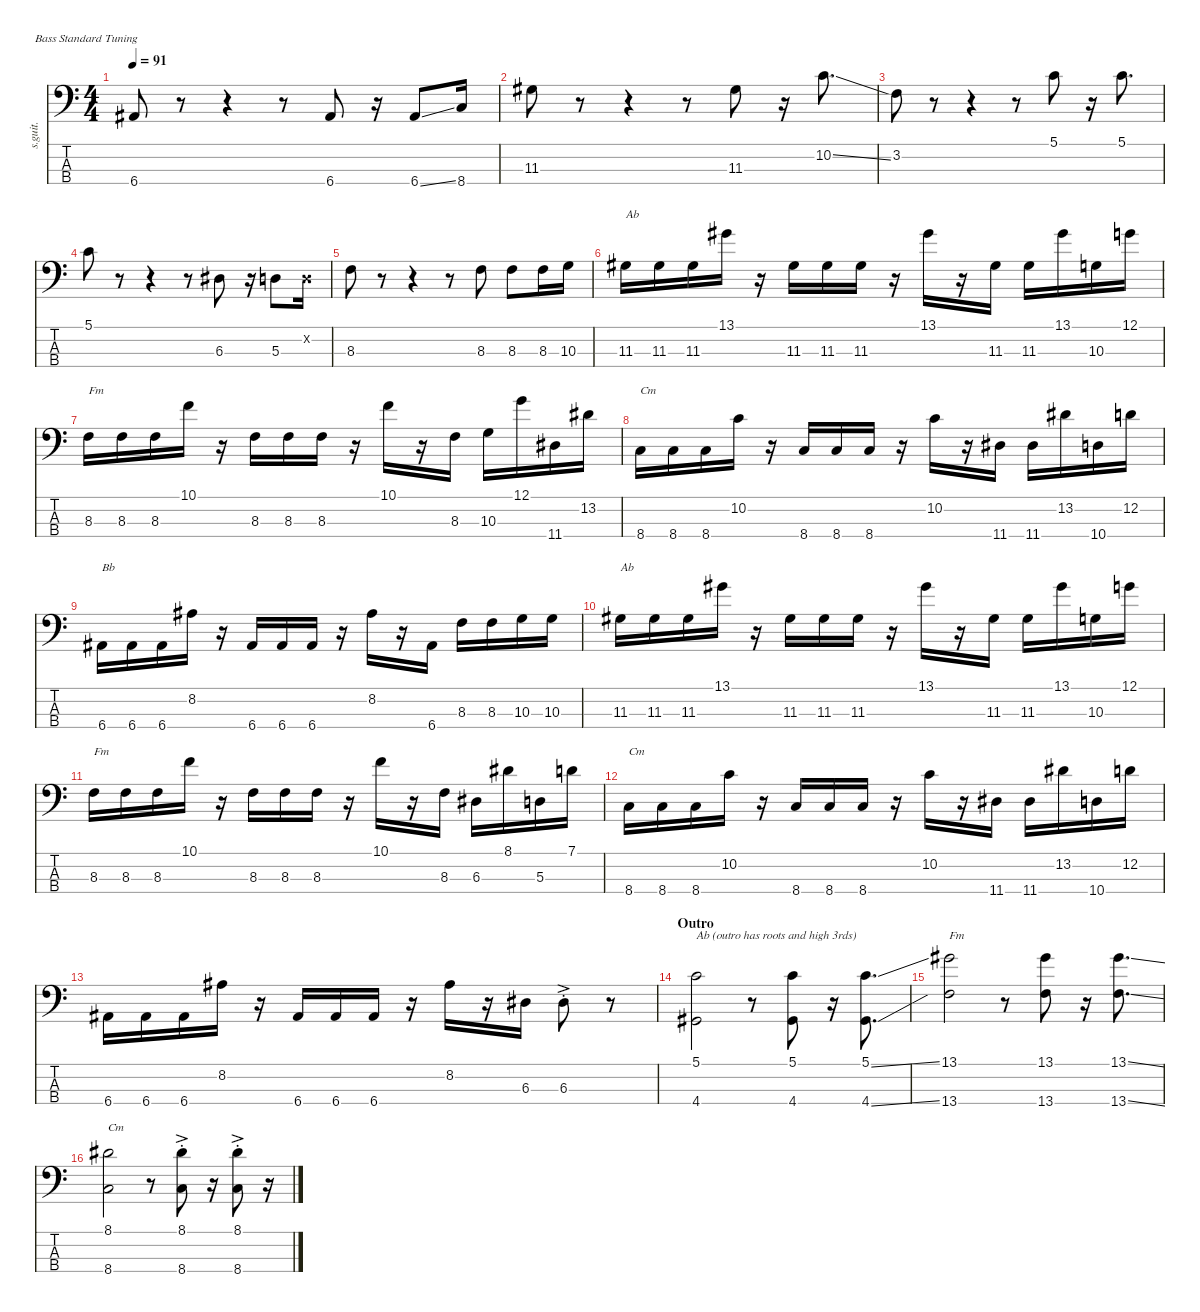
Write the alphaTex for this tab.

\defaultSystemsLayout 4
\hideDynamics
\bracketExtendMode nobrackets
\track ("Flea" "s.guit.") {instrument electricbassfinger}
\staff {score tabs}
\tuning (G2 D2 A1 E1)
\ts (4 4)
\tempo 91
\clef f4
\ks c
6.4{acc #}.8{dy mf} r.8 r.4 r.8 6.4{acc #}.8 r.16 6.4{ss acc #}.8 8.4.16 |
11.3{acc #}.8 r.8 r.4 r.8 11.3{acc #}.8 r.16 10.2{ss}.8{d} |
3.2.8 r.8 r.4 r.8 5.1.8 r.16 5.1.8{d} |
5.1.8 r.8 r.4 r.8 6.3{acc #}.8 r.16 5.3.8 0.2{x}.16 |
8.3.8 r.8 r.4 r.8 8.3.8 8.3.8 8.3.16 10.3.16 |
11.3{acc #}.16{txt "Ab"} 11.3{acc #}.16 11.3{acc #}.16 13.1{acc #}.16 r.16 11.3{acc #}.16 11.3{acc #}.16 11.3{acc #}.16 r.16 13.1{acc #}.16 r.16 11.3{acc #}.16 11.3{acc #}.16 13.1{acc #}.16 10.3.16 12.1.16 |
8.3.16{txt "Fm"} 8.3.16 8.3.16 10.1.16 r.16 8.3.16 8.3.16 8.3.16 r.16 10.1.16 r.16 8.3.16 10.3.16 12.1.16 11.4{acc #}.16 13.2{acc #}.16 |
8.4.16{txt "Cm"} 8.4.16 8.4.16 10.2.16 r.16 8.4.16 8.4.16 8.4.16 r.16 10.2.16 r.16 11.4{acc #}.16 11.4{acc #}.16 13.2{acc #}.16 10.4.16 12.2.16 |
6.4{acc #}.16{txt "Bb"} 6.4{acc #}.16 6.4{acc #}.16 8.2{acc #}.16 r.16 6.4{acc #}.16 6.4{acc #}.16 6.4{acc #}.16 r.16 8.2{acc #}.16 r.16 6.4{acc #}.16 8.3.16 8.3.16 10.3.16 10.3.16 |
11.3{acc #}.16{txt "Ab"} 11.3{acc #}.16 11.3{acc #}.16 13.1{acc #}.16 r.16 11.3{acc #}.16 11.3{acc #}.16 11.3{acc #}.16 r.16 13.1{acc #}.16 r.16 11.3{acc #}.16 11.3{acc #}.16 13.1{acc #}.16 10.3.16 12.1.16 |
8.3.16{txt "Fm"} 8.3.16 8.3.16 10.1.16 r.16 8.3.16 8.3.16 8.3.16 r.16 10.1.16 r.16 8.3.16 6.3{acc #}.16 8.1{acc #}.16 5.3.16 7.1.16 |
8.4.16{txt "Cm"} 8.4.16 8.4.16 10.2.16 r.16 8.4.16 8.4.16 8.4.16 r.16 10.2.16 r.16 11.4{acc #}.16 11.4{acc #}.16 13.2{acc #}.16 10.4.16 12.2.16 |
6.4{acc #}.16 6.4{acc #}.16 6.4{acc #}.16 8.2{acc #}.16 r.16 6.4{acc #}.16 6.4{acc #}.16 6.4{acc #}.16 r.16 8.2{acc #}.16 r.16 6.3{acc #}.16 6.3{ac st acc #}.8 r.8 |
\section ("" "Outro")
(5.1 4.4{acc #}).2{txt "Ab (outro has roots and high 3rds)" dy f} r.8 (5.1 4.4{acc #}).8 r.16 (5.1{ss} 4.4{ss acc #}).8{d} |
(13.1{acc #} 13.4).2{txt "Fm"} r.8 (13.1{acc #} 13.4).8 r.16 (13.1{ss acc #} 13.4{ss}).8{d} |
(8.1{acc #} 8.4).2{txt "Cm"} r.8 (8.1{ac st acc #} 8.4{ac st}).8{dy mf} r.16 (8.1{ac st acc #} 8.4{ac st}).8 r.16
